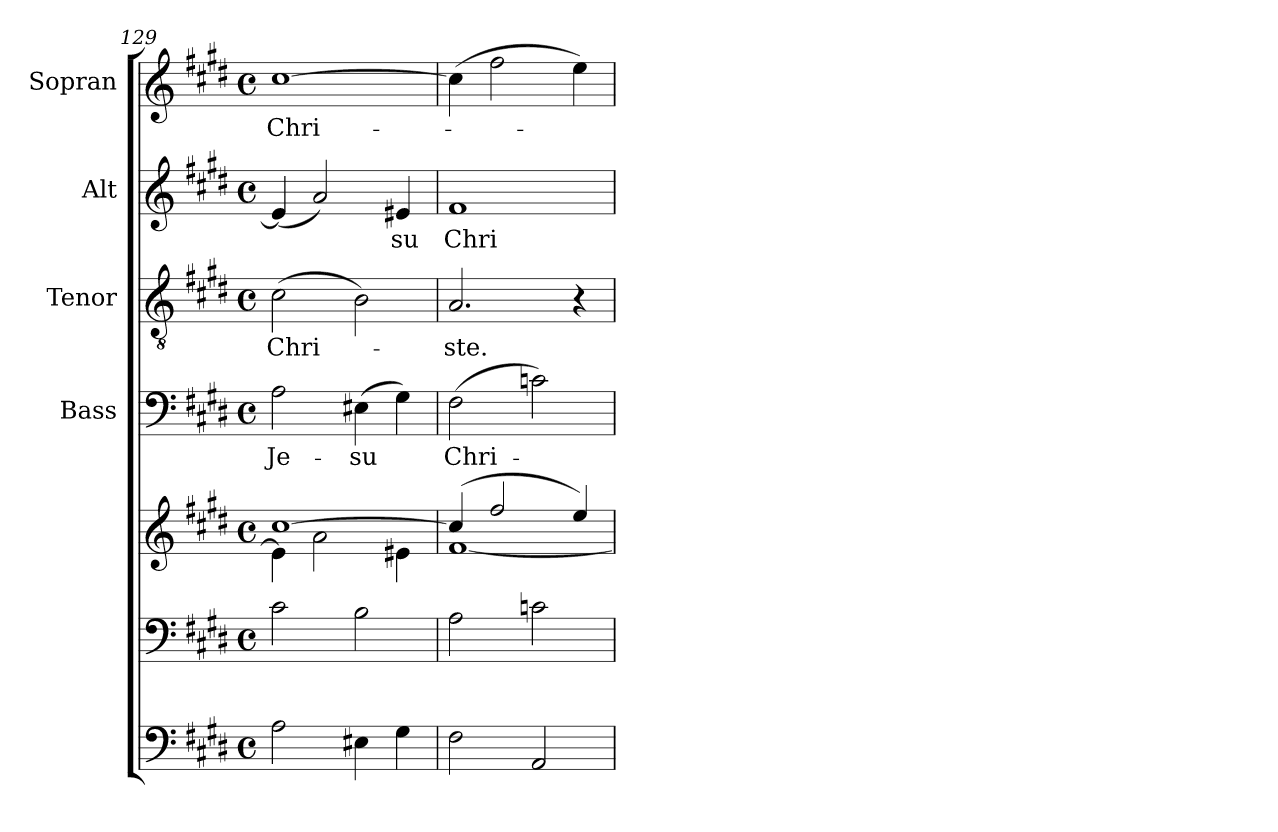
**kern	**kern	**kern	**kern	**text	**kern	**text	**kern	**text	**kern	**text
*part6	*part5	*part5	*part4	*part4	*part3	*part3	*part2	*part2	*part1	*part1
*staff7	*staff6	*staff5	*staff4	*staff4	*staff3	*staff3	*staff2	*staff2	*staff1	*staff1
*	*	*	*I"Bass	*	*I"Tenor	*	*I"Alt	*	*I"Sopran	*
*	*	*	*I'B.	*	*I'T.	*	*I'A.	*	*I'S.	*
*clefF4	*clefF4	*clefG2	*clefF4	*	*clefGv2	*	*clefG2	*	*clefG2	*
*ITrd7c12	*	*	*	*	*	*	*	*	*	*
*k[f#c#g#d#]	*k[f#c#g#d#]	*k[f#c#g#d#]	*k[f#c#g#d#]	*	*k[f#c#g#d#]	*	*k[f#c#g#d#]	*	*k[f#c#g#d#]	*
*E:	*E:	*E:	*E:	*	*E:	*	*E:	*	*E:	*
*M4/4	*M4/4	*M4/4	*M4/4	*	*M4/4	*	*M4/4	*	*M4/4	*
*met(c)	*met(c)	*met(c)	*met(c)	*	*met(c)	*	*met(c)	*	*met(c)	*
=129	=129	=129	=129	=129	=129	=129	=129	=129	=129	=129
*	*	*^	*	*	*	*	*	*	*	*
!	!	!	!	!	!LO:LY:b	!	!LO:LY:b	!	!	!	!LO:LY:b
2AA\	2c#\	[>1cc#	4e\]	2A\	Je-	(>2c#\	Chri-	(<4e/]	.	[1cc#	Chri-
.	.	.	2a\	.	.	.	.	2a/)	.	.	.
!	!	!	!	!	!LO:LY:b	!	!	!	!	!	!
4EE#X\	2B\	.	.	(>4E#X\	-su	2B\)	.	.	.	.	.
!	!	!	!	!	!	!	!	!	!LO:LY:b	!	!
4GG#\	.	.	4e#X\	4G#\)	.	.	.	4e#X/	-su	.	.
=130	=130	=130	=130	=130	=130	=130	=130	=130	=130	=130	=130
!	!	!	!	!	!LO:LY:b	!	!LO:LY:b	!	!LO:LY:b	!	!
2FF#\	2A\	(4cc#/]	[<1f#	(>2F#\	Chri-	2.A/	-ste.	1f#	Chri-	(>4cc#\]	.
.	.	2ff#/	.	.	.	.	.	.	.	2ff#\	.
2AAA/	2cn\	.	.	2cn\)	.	.	.	.	.	.	.
.	.	4ee/)	.	.	.	4r	.	.	.	4ee\)	.
*	*	*v	*v	*	*	*	*	*	*	*	*
=	=	=	=	=	=	=	=	=	=	=
*-	*-	*-	*-	*-	*-	*-	*-	*-	*-	*-
